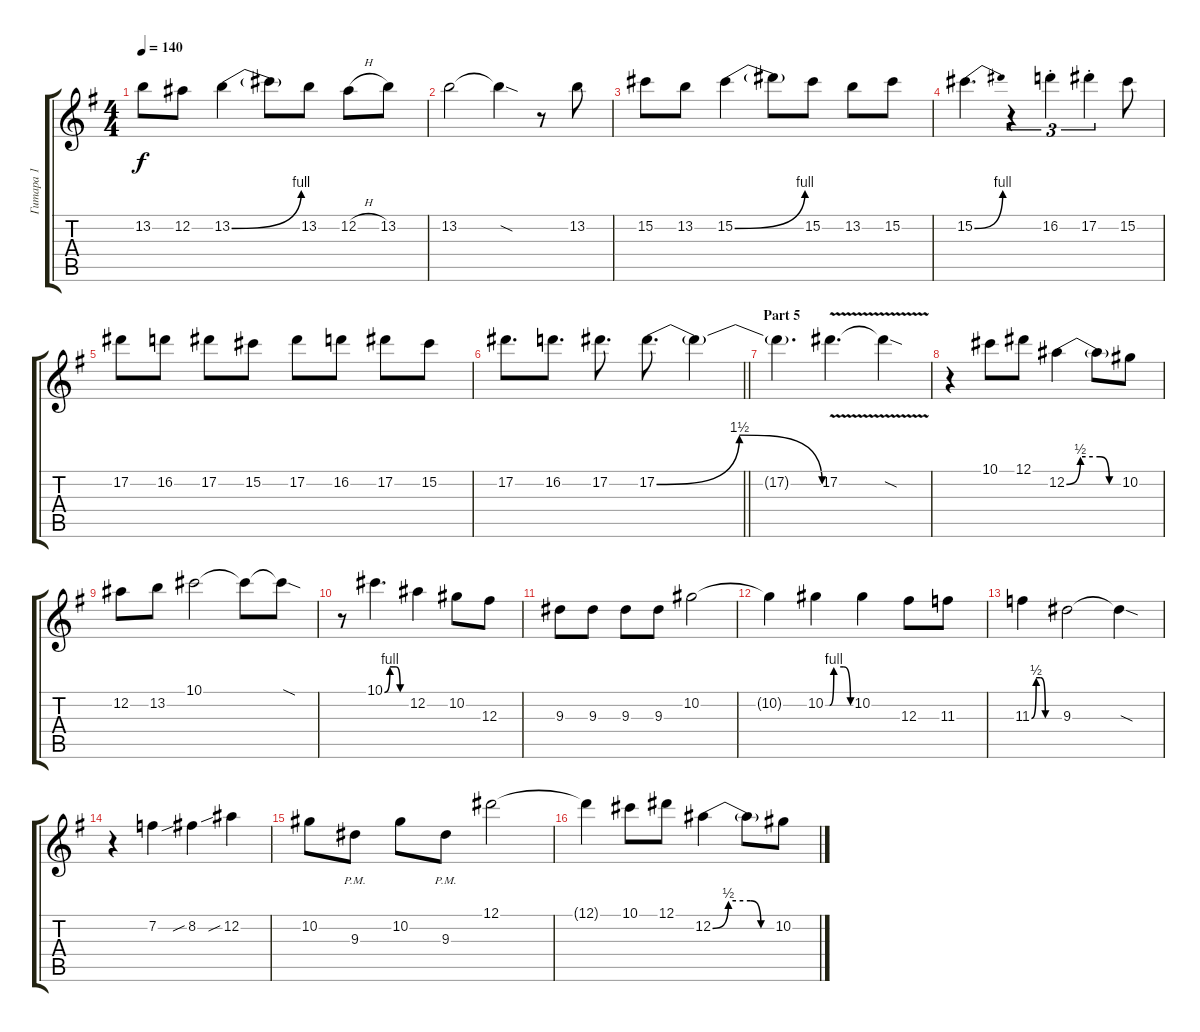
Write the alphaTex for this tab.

\track ("Гитара 1" "Гитара 1") {instrument distortionguitar}
\staff {score tabs}
\tuning (Eb4 Bb3 Gb3 Db3 Ab2 Eb2) {hide}
\ts (4 4)
\tempo 140
\clef g2
\ks eminor
13.2.8{dy f} 12.2.8 13.2{be (bend 0 0 60 4)}.4 13.2{t}.8 13.2.8 12.2{h}.8 13.2.8 |
13.2.2 13.2{sod t}.4 r.8 13.2.8 |
15.2.8 13.2.8 15.2{be (bend 0 0 60 4)}.4 15.2{t}.8 15.2.8 13.2.8 15.2.8 |
15.2{be (bend 0 0 60 4)}.4{d} r.4{tu (3 2)} 16.2{st}.4{tu (3 2)} 17.2{st}.4{tu (3 2)} 15.2.8 |
17.2.8 16.2.8 17.2.8 15.2.8 17.2.8 16.2.8 17.2.8 15.2.8 |
\barLineRight lightlight
17.2.8{d} 16.2.8{d} 17.2.8{d} 17.2{be (bendrelease 0 0 15 6 44 6 60 0)}.8{d} 17.2{t}.4 |
\section ("" "Part 5")
17.2{t}.4{d} 17.2{v}.4{d} 17.2{sod t}.4 |
r.4 10.1.8 12.1.8 12.2{be (custom 0 0 15 2 36 2 46 0 60 0)}.4 12.2{t}.8 10.2.8 |
12.2.8 13.2.8 10.1.2 10.1{t}.8 10.1{sod t}.8 |
r.8 10.1{be (custom 0 0 15 4 32 4 44 0 60 0)}.4{d} 12.2.4 10.2.8 12.3.8 |
9.3.8 9.3.8 9.3.8 9.3.8 10.2.2 |
10.2{t}.4 10.2{be (custom 0 0 10 0 20 4 44 4 60 0)}.4 10.2.4 12.3.8 11.3.8 |
11.3{be (custom 0 0 10 2 20 2 30 0 60 0)}.4 9.3.2 9.3{sod t}.4 |
r.4 7.2.4 8.2{sib}.4 12.2{sib}.4 |
10.2.8 9.3{pm}.8 10.2.8 9.3{pm}.8 12.1.2 |
12.1{t}.4 10.1.8 12.1.8 12.2{be (custom 0 0 15 2 36 2 46 0 60 0)}.4 12.2{t}.8 10.2.8
